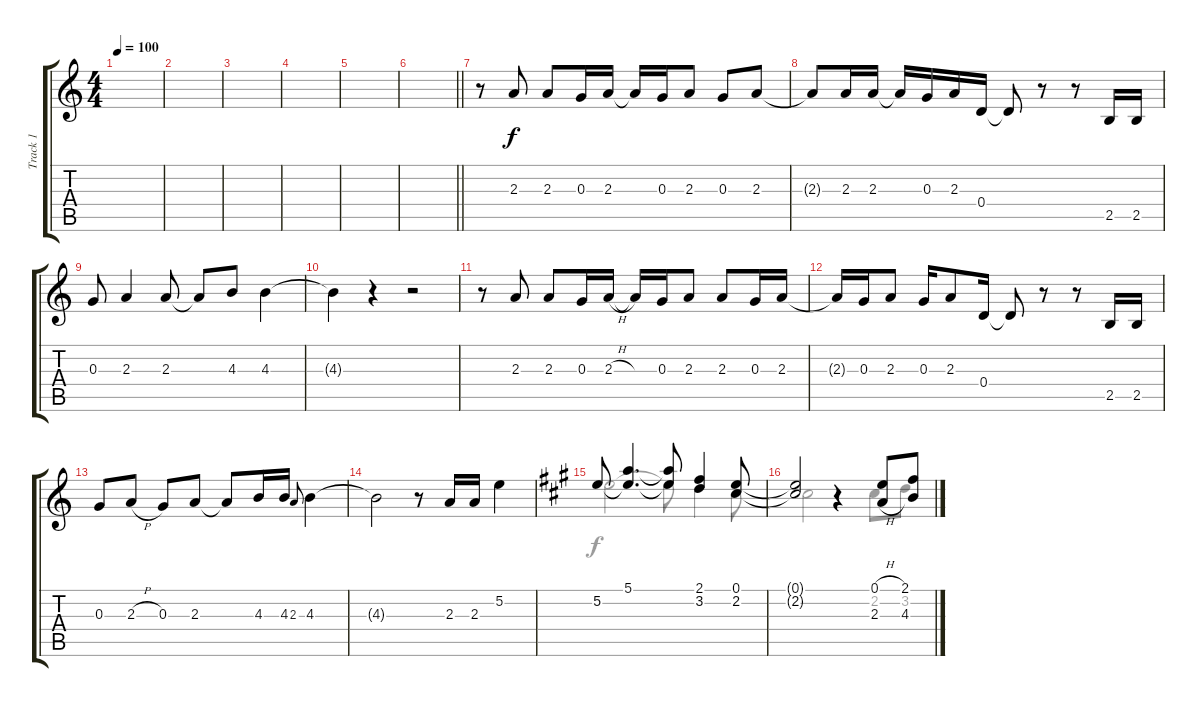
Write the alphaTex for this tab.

\track ("Track 1" "Track 1") {instrument electricguitarjazz}
\staff {score tabs}
\tuning (E4 B3 G3 D3 A2 E2) {hide}
\voice
\ts (4 4)
\tempo 100
\clef g2
\ks c
|
|
|
|
|
\barLineRight lightlight
|
r.8 2.3.8 2.3.8 0.3.16 2.3.16 2.3{t}.16 0.3.16 2.3.8 0.3.8 2.3.8 |
2.3{t}.8 2.3.16 2.3.16 2.3{t}.16 0.3.16 2.3.16 0.4.16 0.4{t}.8 r.8 r.8 2.5.16 2.5.16 |
0.3.8 2.3.4 2.3.8 2.3{t}.8 4.3.8 4.3.4 |
4.3{t}.4 r.4 r.2 |
r.8 2.3.8 2.3.8 0.3.16 2.3{h}.16 2.3{t}.16 0.3.16 2.3.8 2.3.8 0.3.16 2.3.16 |
2.3{t}.16 0.3.16 2.3.8 0.3.16 2.3.8 0.4.16 0.4{t}.8 r.8 r.8 2.5.16 2.5.16 |
0.3.8 2.3{h}.8 0.3.8 2.3.8 2.3{t}.8 4.3.16 4.3.16 2.3.8{gr onbeat} 4.3.4 |
4.3{t}.2 r.8 2.3.16 2.3.16 5.2.4 |
\ks a
5.2.8 (5.1 5.2{t}).4{d} (5.1{t} 5.2{t}).8 (2.1 3.2).4 (0.1 2.2).8 |
(0.1{t} 2.2{t}).2 r.4 (0.1{h} 2.3{h}).8 (2.1 4.3).8
\voice
\clef g2
\ottava regular
\simile none
\ks c
|
|
|
|
|
\barLineRight lightlight
|
|
|
|
|
|
|
|
|
\ks a
5.2.2 5.2{t}.8 3.2.4 2.2.8 |
2.2.2 r.4 2.2.8 3.2.8
